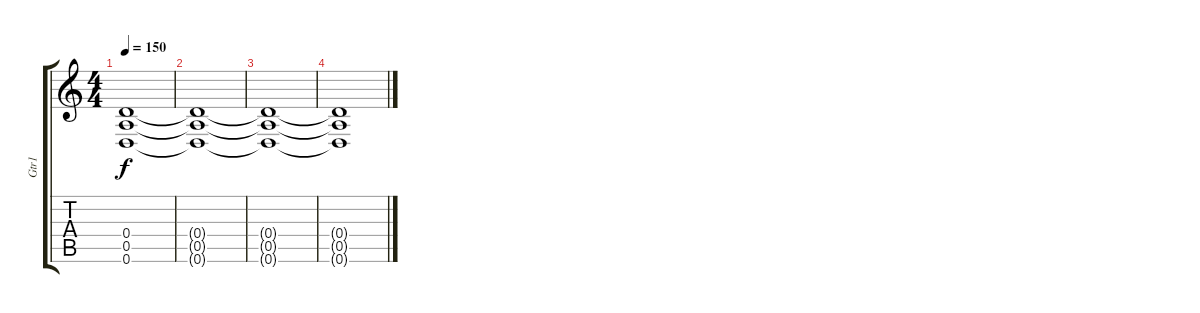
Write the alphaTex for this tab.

\track ("Gtr1" "Gtr1") {instrument distortionguitar}
\staff {score tabs}
\tuning (E4 B3 G3 D3 A2 D2) {hide}
\ts (4 4)
\tempo 150
\clef g2
\ks c
(0.4 0.5 0.6).1{dy f volume 0} |
(0.4{t} 0.5{t} 0.6{t}).1 |
(0.4{t} 0.5{t} 0.6{t}).1 |
(0.4{t} 0.5{t} 0.6{t}).1
